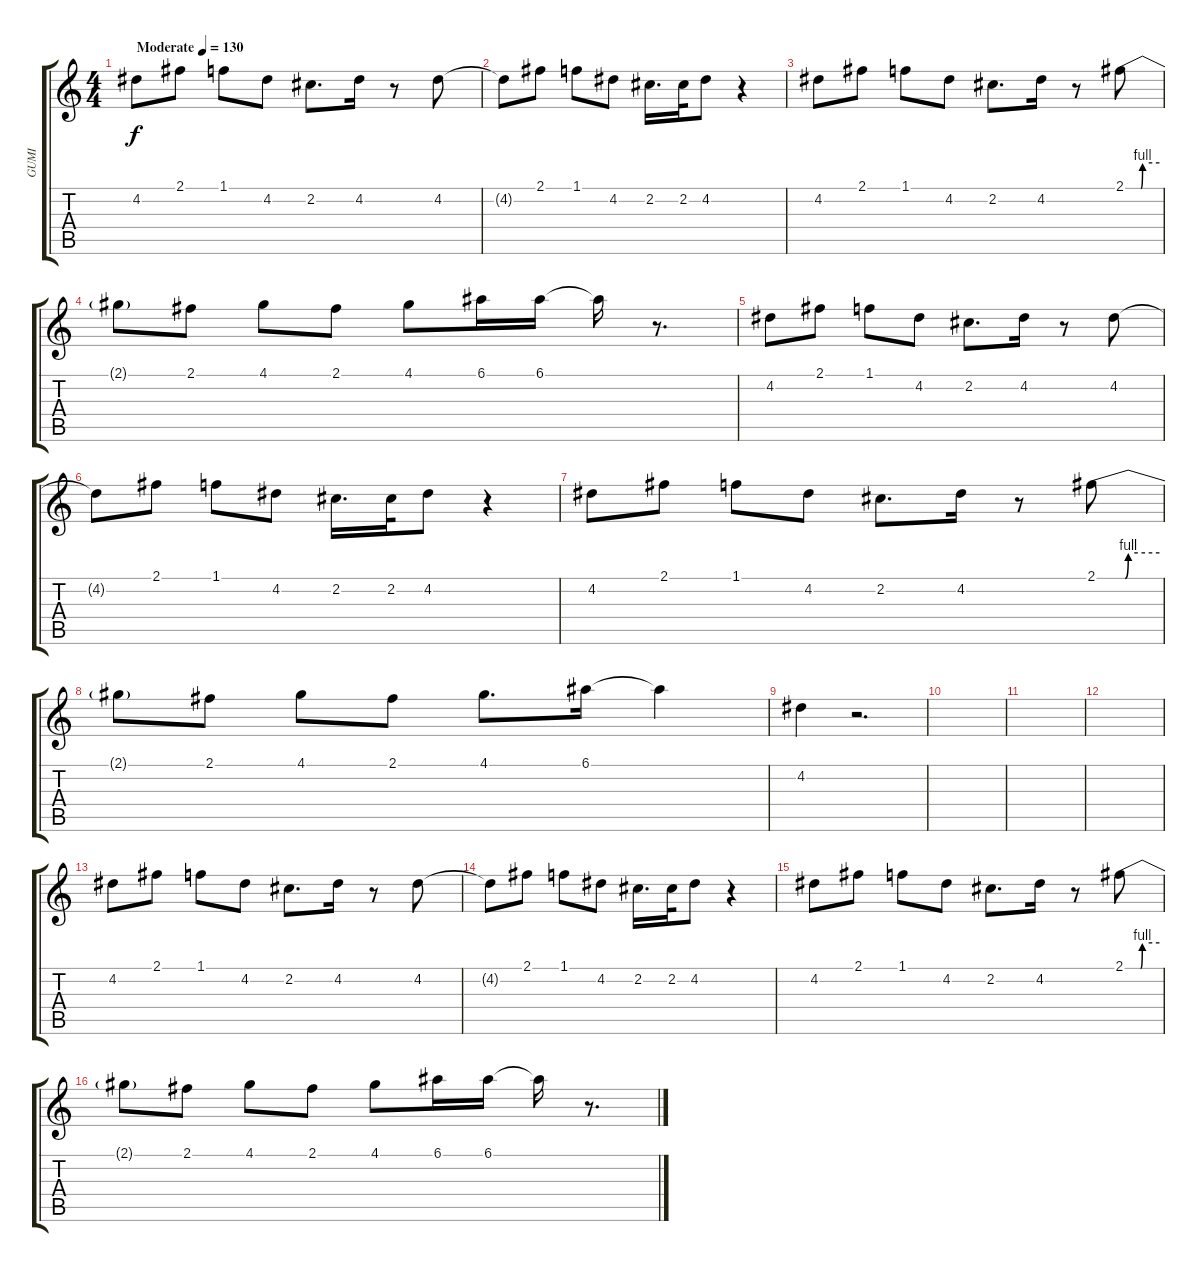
\track ("GUMI" "GUMI") {instrument overdrivenguitar}
\staff {score tabs}
\tuning (E4 B3 G3 D3 A2 E2) {hide}
\ts (4 4)
\tempo (130 "Moderate")
\clef g2
\ks c
4.2.8{dy f instrument overdrivenguitar} 2.1.8 1.1.8 4.2.8 2.2.8{d} 4.2.16 r.8 4.2.8 |
4.2{t}.8 2.1.8 1.1.8 4.2.8 2.2.16{d} 2.2.32 4.2.8 r.4 |
4.2.8 2.1.8 1.1.8 4.2.8 2.2.8{d} 4.2.16 r.8 2.1{be (custom 0 0 27 0 30 4 60 4)}.8 |
2.1{t}.8 2.1.8 4.1.8 2.1.8 4.1.8 6.1.16 6.1.16 6.1{t}.16 r.8{d} |
4.2.8 2.1.8 1.1.8 4.2.8 2.2.8{d} 4.2.16 r.8 4.2.8 |
4.2{t}.8 2.1.8 1.1.8 4.2.8 2.2.16{d} 2.2.32 4.2.8 r.4 |
4.2.8 2.1.8 1.1.8 4.2.8 2.2.8{d} 4.2.16 r.8 2.1{be (custom 0 0 27 0 30 4 60 4)}.8 |
2.1{t}.8 2.1.8 4.1.8 2.1.8 4.1.8{d} 6.1.16 6.1{t}.4 |
4.2.4 r.2{d} |
|
|
|
4.2.8 2.1.8 1.1.8 4.2.8 2.2.8{d} 4.2.16 r.8 4.2.8 |
4.2{t}.8 2.1.8 1.1.8 4.2.8 2.2.16{d} 2.2.32 4.2.8 r.4 |
4.2.8 2.1.8 1.1.8 4.2.8 2.2.8{d} 4.2.16 r.8 2.1{be (custom 0 0 27 0 30 4 60 4)}.8 |
2.1{t}.8 2.1.8 4.1.8 2.1.8 4.1.8 6.1.16 6.1.16 6.1{t}.16 r.8{d}
